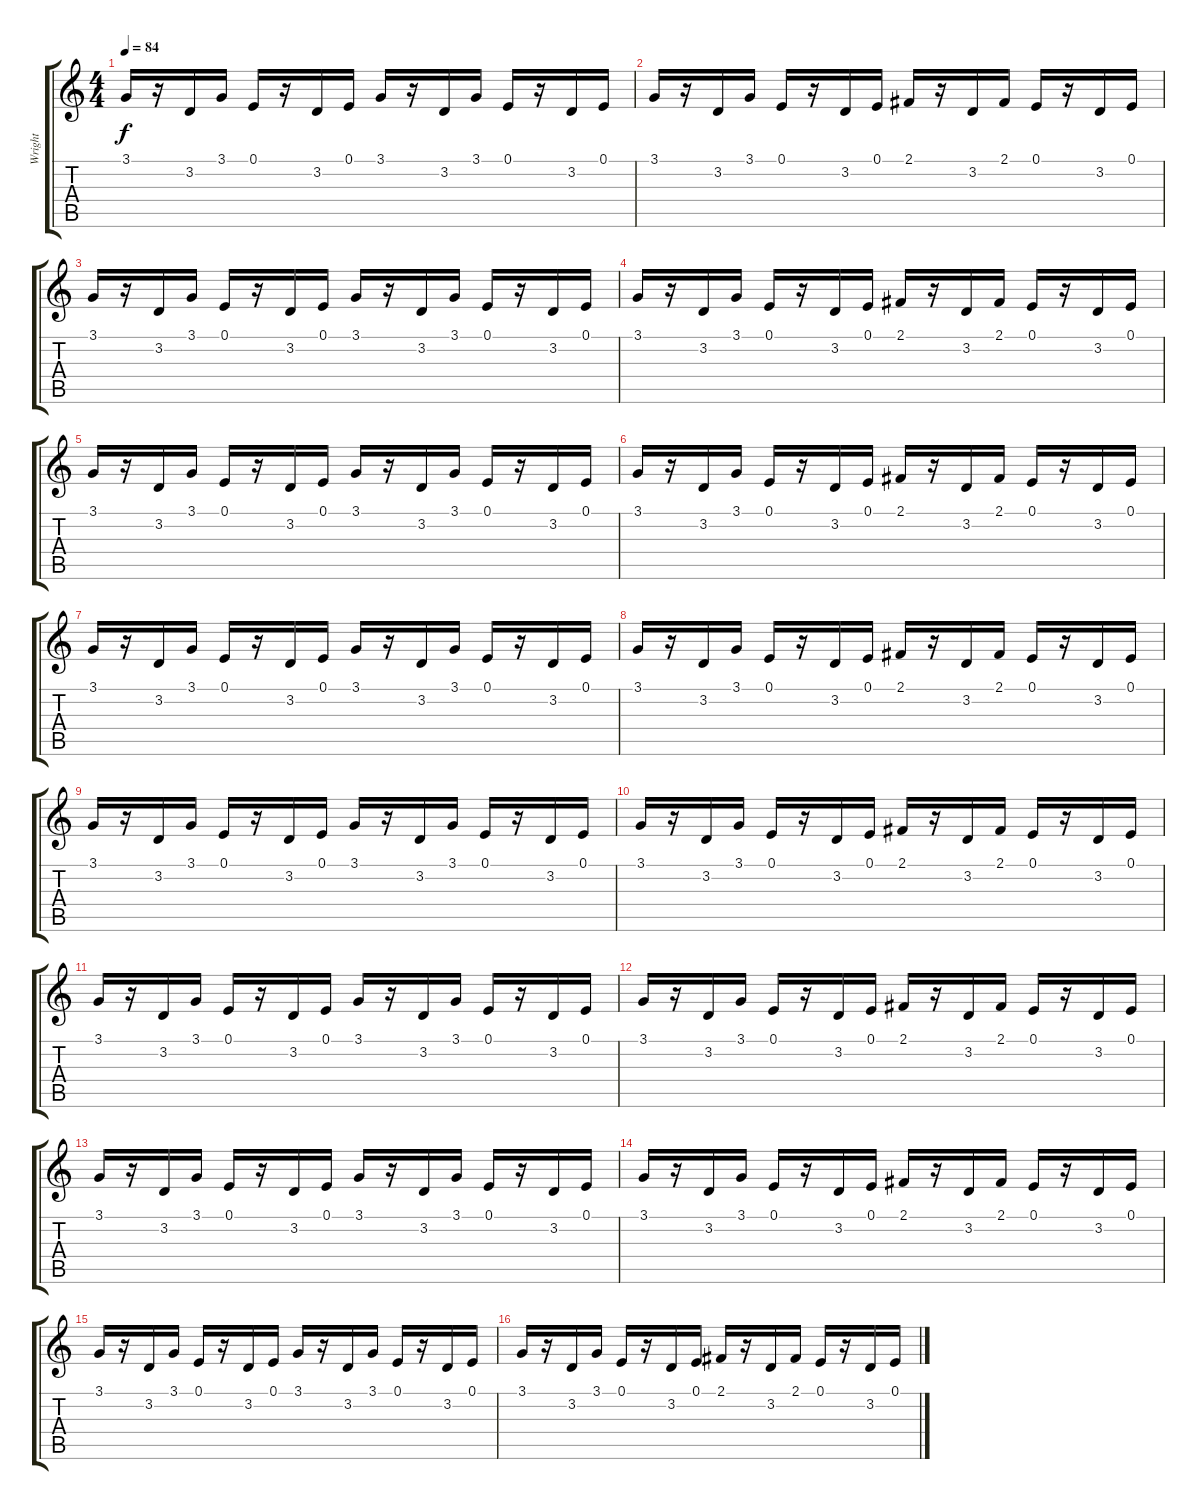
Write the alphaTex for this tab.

\track ("Wright" "Wright") {instrument drawbarorgan}
\staff {score tabs}
\tuning (E4 B3 G3 D3 A2 E2) {hide}
\ts (4 4)
\tempo 84
\clef g2
\ks c
3.1.16{dy f volume 16 instrument kalimba} r.16 3.2.16 3.1.16 0.1.16 r.16 3.2.16 0.1.16 3.1.16 r.16 3.2.16 3.1.16 0.1.16 r.16 3.2.16 0.1.16 |
3.1.16 r.16 3.2.16 3.1.16 0.1.16 r.16 3.2.16 0.1.16 2.1.16 r.16 3.2.16 2.1.16 0.1.16 r.16 3.2.16 0.1.16 |
3.1.16 r.16 3.2.16 3.1.16 0.1.16 r.16 3.2.16 0.1.16 3.1.16 r.16 3.2.16 3.1.16 0.1.16 r.16 3.2.16 0.1.16 |
3.1.16 r.16 3.2.16 3.1.16 0.1.16 r.16 3.2.16 0.1.16 2.1.16 r.16 3.2.16 2.1.16 0.1.16 r.16 3.2.16 0.1.16 |
3.1.16 r.16 3.2.16 3.1.16 0.1.16 r.16 3.2.16 0.1.16 3.1.16 r.16 3.2.16 3.1.16 0.1.16 r.16 3.2.16 0.1.16 |
3.1.16 r.16 3.2.16 3.1.16 0.1.16 r.16 3.2.16 0.1.16 2.1.16 r.16 3.2.16 2.1.16 0.1.16 r.16 3.2.16 0.1.16 |
3.1.16 r.16 3.2.16 3.1.16 0.1.16 r.16 3.2.16 0.1.16 3.1.16 r.16 3.2.16 3.1.16 0.1.16 r.16 3.2.16 0.1.16 |
3.1.16 r.16 3.2.16 3.1.16 0.1.16 r.16 3.2.16 0.1.16 2.1.16 r.16 3.2.16 2.1.16 0.1.16 r.16 3.2.16 0.1.16 |
3.1.16 r.16 3.2.16 3.1.16 0.1.16 r.16 3.2.16 0.1.16 3.1.16 r.16 3.2.16 3.1.16 0.1.16 r.16 3.2.16 0.1.16 |
3.1.16 r.16 3.2.16 3.1.16 0.1.16 r.16 3.2.16 0.1.16 2.1.16 r.16 3.2.16 2.1.16 0.1.16 r.16 3.2.16 0.1.16 |
3.1.16 r.16 3.2.16 3.1.16 0.1.16 r.16 3.2.16 0.1.16 3.1.16 r.16 3.2.16 3.1.16 0.1.16 r.16 3.2.16 0.1.16 |
3.1.16 r.16 3.2.16 3.1.16 0.1.16 r.16 3.2.16 0.1.16 2.1.16 r.16 3.2.16 2.1.16 0.1.16 r.16 3.2.16 0.1.16 |
3.1.16 r.16 3.2.16 3.1.16 0.1.16 r.16 3.2.16 0.1.16 3.1.16 r.16 3.2.16 3.1.16 0.1.16 r.16 3.2.16 0.1.16 |
3.1.16 r.16 3.2.16 3.1.16 0.1.16 r.16 3.2.16 0.1.16 2.1.16 r.16 3.2.16 2.1.16 0.1.16 r.16 3.2.16 0.1.16 |
3.1.16 r.16 3.2.16 3.1.16 0.1.16 r.16 3.2.16 0.1.16 3.1.16 r.16 3.2.16 3.1.16 0.1.16 r.16 3.2.16 0.1.16 |
3.1.16 r.16 3.2.16 3.1.16 0.1.16 r.16 3.2.16 0.1.16 2.1.16 r.16 3.2.16 2.1.16 0.1.16 r.16 3.2.16 0.1.16
